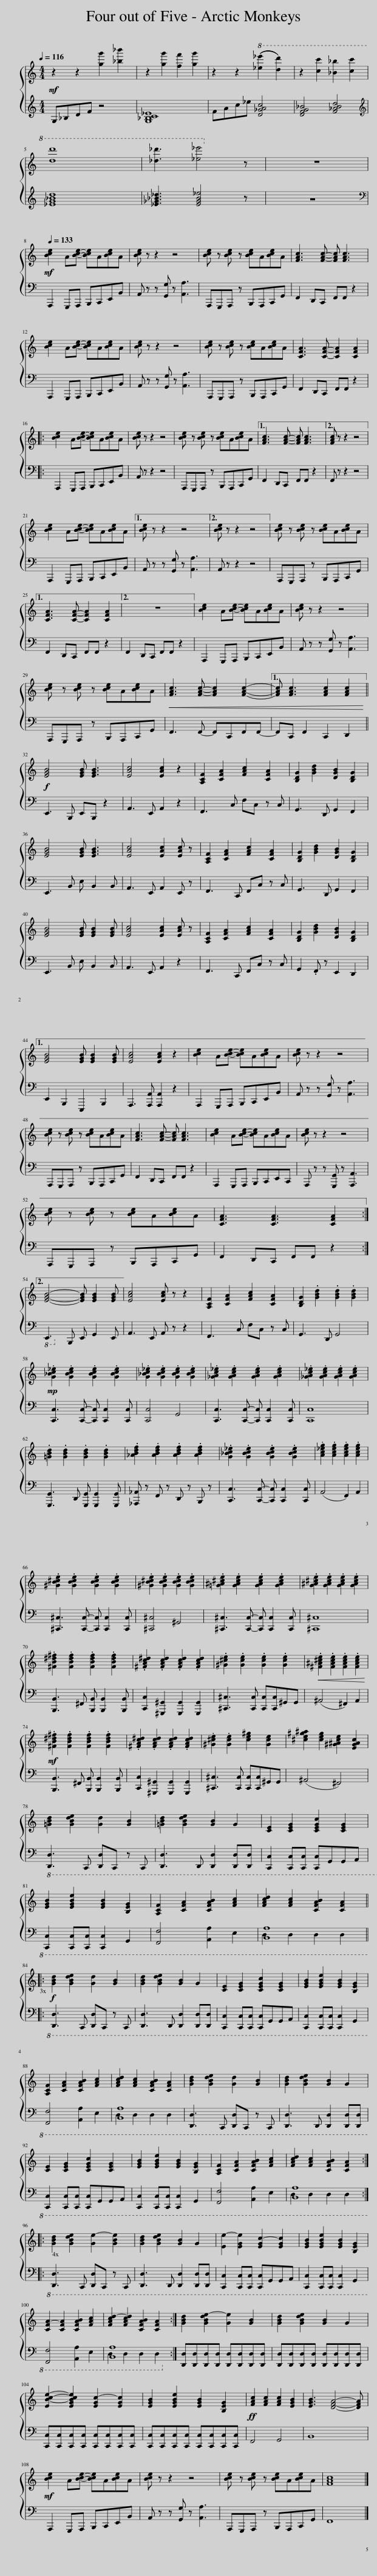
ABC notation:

X:1
%%score { 1 | ( 2 3 ) }
L:1/8
Q:1/4=116
M:4/4
I:linebreak $
K:C
V:1 treble
V:2 treble
V:3 treble
V:1
!mf! z2 z2 [gg']2 [_b_b']2 | z2 [gg']2 [ff']2 [gg']2 | z2 z2!8va(! (((([_e'_e'']2 [d'd'']2)))) | z2 [c'c'']2 [_b_b']2 [c'c'']2 |$ [d'd'']8 | %5
 [_d'_d'']3 [_e'_e'']4!8va)! z | z8 |$[Q:1/4=133]!mf! [Bce]2 A[Bce]- [Bce]A[Bce]A | [Bce] z z2 z4 | [Bce] z [Bce] z [Bce]A[Bce]A | %10
 [FAc]3 [FAc]- [FAc] [FAc]3 |$ [Bce]2 A[Bce]- [Bce]A[Bce]A | [Bce] z z2 z4 | [Bce] z [Bce] z [Bce]A[Bce]A | [CFA]3 [CFA]- [CFA]2 [CFA]2 |:$ %15
 [Bce]2 A[Bce]- [Bce]A[Bce]A | [Bce] z z2 z4 | [Bce] z [Bce] z [Bce]A[Bce]A |1 [FAc]3 [FAc]- [FAc] [FAc]3 ||2 [FAc] z z2 z4 ||$ %20
 [Bce]2 A[Bce]- [Bce]A[Bce]A |1 [Bce] z z2 z4 ||2 [Bce] z z2 z4 || [Bce] z [Bce] z [Bce]A[Bce]A |1$ [CFA]3 [CFA]- [CFA]2 [CFA]2 ||2 %25
 z8 || [Bce]2 A[Bce]- [Bce]A[Bce]A | [Bce] z z2 z4 |$ [Bce] z [Bce] z [Bce]A[Bce]A |!<(! [FAc]3 [FAc]- [FAc]2 [FAc]2- |1 %30
 [FAc] [FAc]3 [FAc]2 [FAc]2!<)! ||$!f! [EGB]4 [EGB] [EGB]3 | [EAc]4 [EAc]2 z2 | [A,CF]2 [CFA]2 [FAc]2 [CFA]2 | [B,DG]2 [GBd]2 [DGB]2 [B,DG]2 |$ %35
 [EGB]4 [EGB] [EGB]3 | [EAc]4 [EAc]2 [EAc] z | [A,CF]2 [CFA]2 [FAc]2 [CFA]2 | [B,DG]2 [GBd]2 [DGB]2 [B,DG]2 |$ [EGB]4 [EGB] [EGB]2 [EGB] | %40
 [EAc]4 [EAc]2 [EAc] z | [A,CF]2 [CFA]2 [FAc]2 [CFA]2 | [B,DG]2 [GBd]2 [DGB]2 [B,DG]2 |1$ [EGB]4 [EGB] [EGB]2 [EGB] | [EAc]4 [EAc]2 z2 | %45
 [Bce]2 A[Bce]- [Bce]A[Bce]A | [Bce] z z2 z4 |$ [Bce] z [Bce] z [Bce]A[Bce]A | [FAc]3 [FAc]- [FAc] [FAc]3 | [Bce]2 A[Bce]- [Bce]A[Bce]A | %50
 [Bce] z z2 z4 |$ [Bce] z [Bce] z [Bce]A[Bce]A | [CFA]3 [CFA]3 [CFA]2 :|2$ [EGB]4- [EGB] [EGB]2 [EGB] || [EAc]4 [EAc] z z2 | %55
 [A,CF]2 [CFA]2 [FAc]2 [CFA]2 | [B,DG]2 .[GBd]2 .[GBd]2 .[GBd]2 |$!mp! .[G_Bc_e]2 .[GBce]2 .[GBce]2 .[GBce]2 | .[G_Bc_e]2 .[GBce]2 .[GBce]2 .[GBce]2 | .[_GAc_e]2 .[GAce]2 .[GAce]2 .[GAce]2 | %60
 .[_GAc_e]2 .[GAce]2 .[GAce]2 .[GAce]2 |$ .[=GBd]2 .[GBd]2 .[GBd]2 .[GBd]2 | .[_ABdf]2 .[ABdf]2 .[ABdf]2 .[ABdf]2 | .[G_Bc_e]2 .[GBce]2 .[GBce]2 .[GBce]2 | .[Ac_eg]2 .[Aceg]2 .[Aceg]2 .[Aceg]2 |$ %65
 .[^GB^ce]2 .[GBce]2 .[GBce]2 .[GBce]2 | .[^GB^ce]2 .[GBce]2 .[GBce]2 .[GBce]2 | .[=G^A^ce]2 .[GAce]2 .[GAce]2 .[GAce]2 | .[G^A^ce]2 .[GAce]2 .[GAce]2 .[GAce]2 |$ .[^FB^d^f]2 .[FBdf]2 .[FBdf]2 .[FBdf]2 | %70
 .[^FAc^d]2 .[FAcd]2 .[FAcd]2 .[FAcd]2 | .[^G^ce]2 .[Gce]2 .[Gce]2 .[Gce]2 |!<(! .[^F^A^ce]2 .[FAce]2 .[FAce]2 .[FAce]2!<)! |$!mf! .[^FB^d^f]2 .[FBdf]2 .[FBdf]2 .[FBdf]2 | .[^FAc^d]2 .[FAcd]2 .[FAcd]2 .[FAcd]2 | %75
 .[^G^ce]2 .[Gce]2 [ce^g]2 [Gce]2 | [^ce^g^a]2 [ceg]2 [^G^Ace]2 [EGAc]2 |$ [=GBd]2 [GBde]2 [Gd]2 [GB]2 | [=GBd]2 [GBde]2 [GB]2 G2 | [CE]2 [CEG]2 [CEGc]2 [CEG]2 |$ %80
 [EGB]2 [EGBe]2 [EGB]2 [B,EG]2 | [A,CF]2 [CFA]2 [CFAB]2 [FAc]2 | [FAcd]2 [FAc]2 [CFAB]2 [CFA]2 |:$!f! [GBd]2 [GBde]2 [Gd]2 [GB]2 | [GBd]2 [GBde]2 [GB]2 G2 | %85
 [CE]2 [CEG]2 [CEGc]2 [CEG]2 | [EGB]2 [EGBe]2 [EGB]2 [B,EG]2 |$ [A,CF]2 [CFA]2 [CFAB]2 [FAc]2 | [FAcd]2 [FAc]2 [CFAB]2 [CFA]2 | [GBd]2 [GBde]2 [Gd]2 [GB]2 | %90
 [GBd]2 [GBde]2 [GB]2 G2 |$ [CE]2 [CEG]2 [CEGc]2 [CEG]2 | [EGB]2 [EGBe]2 [EGB]2 [B,EG]2 | [A,CF]2 [CFA]2 [CFAB]2 [FAc]2 | [FAcd]2 [FAc]2 [CFAB]2 [CFA]2 ::$ %95
 [GBd]2 [GBde]2 [Ge-]2 [GBe]2 | [GBd]2 [GBde]2 [GB]2 G2 | [Ee-]2 [EGe]2 [EGc-]2 [EGc]2 | [EGB]2 [EGBe]2 [EGB]2 [B,EG]2 |$ [CFA-]2 [CFA]2 [CFAB]2 [FAc]2 | %100
 [FAcd-]2 [FAcd]2 [CFAB]2 [CFA]2 :| [GBd]2 [GBde-]2 [Ge]2 [GB]2 | [GBd]2 [GBde]2 [GB]2 G2 |$ [EB-c-e-]2 [EGBce]2 [EGc-]2 [EGc]2 | [EGB]2 [EGBe]2 [EGB]2 [B,EG]2 | %105
!ff! [FAc]2 [FAc]2 [FAc]2 [EGB]2 | [EGB]3 [DFA]4- [DFA] |$!mf! [Bce]2 A[Bce]- [Bce]A[Bce]A | [Bce] z z2 z4 | [Bce] z [Bce] z [Bce]A[Bce]A | %110
 [FAc]8 |] %111
V:2
 G,_B,DF z4 | [G,_B,C_E]8 | FAc_e [D_GAc]4 | [DFG_B]4 [F_ABd]4 |$[K:treble] [_EG_Bd]8 | %5
 [_E_G_B_d]3 [EGB_e]4 z | z8 |$[K:bass] A,,,2 G,,,A,,, B,,,C,,E,,B,, | A,, z z [G,,G,] z [A,,A,]3 | A,,,G,,,A,,, z B,,,A,,,C,,G,, | %10
 F,,2 D,,C,, F,,F,, z2 |$ A,,,2 G,,,A,,, B,,,C,,E,,B,, | A,, z z [G,,G,] z [A,,A,]3 | A,,,G,,,A,,, z B,,,A,,,C,,G,, | F,,2 D,,C,, F,,F,, z2 |:$ %15
 A,,,2 G,,,A,,, B,,,C,,E,,B,, | A,, z z2 z4 | A,,,G,,,A,,, z B,,,A,,,C,,G,, |1 F,,2 D,,C,, F,,F,, z2 ||2 F,, z z2 z4 ||$ %20
 A,,,2 G,,,A,,, B,,,C,,E,,B,, |1 A,, z z [G,,G,] z [A,,A,]3 ||2 A,, z z2 z4 || A,,,G,,,A,,, z B,,,A,,,C,,G,, |1$ F,,2 D,,C,, F,,F,, z2 ||2 %25
 F,,2 D,,C,, F,,F,, z2 || A,,,2 G,,,A,,, B,,,C,,E,,B,, | A,, z z [G,,G,] z [A,,A,]3 |$ A,,,G,,,A,,, z B,,,A,,,C,,G,, | F,,3 F,,- F,,C,,F,,F,,- |1 %30
 F,,C,, F,,2 C,,2 D,,2 ||$ E,,3 B,,, E,,B,,, z2 | A,,3 E,, A,,2 z2 | F,,3 C, F,C, z C, | G,,3 D,, G,,2 F,,2 |$ %35
 E,,3 B,, E, B,,2 B,, | A,,3 E,, A,,2 E,, z | F,,3 C,, F,,C, z C, | G,,3 D,, G,,2 F,,2 |$ E,,3 B,, E, B,,2 B,, | %40
 A,,3 E,, A,,2 z2 | F,,3 C,, F,,C, z C, | G,,2 .F,, z E,,2 D,,2 |1$ E,,2 B,,,2 E,,,2 B,,,2 | A,,,3 [A,,,A,,] [A,,,A,,]2 z2 | %45
 A,,,2 G,,,A,,, B,,,C,,E,,B,, | A,, z z [G,,G,] z [A,,A,]3 |$ A,,,G,,,A,,, z B,,,A,,,C,,G,, | F,,2 D,,C,, F,,F,, z2 | A,,,2 G,,,A,,, B,,,C,,E,,C,, | %50
 A,,, z z [G,,,G,,] z [A,,,A,,]3 |$ A,,,G,,,A,,, z B,,,A,,,C,,G,, | F,,2 D,,C,, F,,F,, z2 :|2$!8vb(! E,,,3!8vb)! B,,, E,, G,,2 E,, || A,,3 E,, A,, z z2 | %55
 F,,3 C, F,C, z C, | G,,3 D,, G,,4 |$ [C,,C,]3 [C,,C,]- [C,,C,] [C,,C,]2 [C,,C,] | [C,,C,]4 G,,4 | [C,,C,]3 [C,,C,]- [C,,C,] [C,,C,]2 [C,,C,] | %60
 [C,,C,]8 |$ [G,,,G,,]3 D,, [G,,,G,,] [G,,,G,,]2 [G,,,G,,] | [_A,,,_A,,] z F,, z D,, z B,,, z | [C,,C,]3 [C,,C,]- [C,,C,] [C,,C,]2 [C,,C,] | (A,,4 F,,2) A,,2 |$ %65
 [^C,,^C,]3 [C,,C,]- [C,,C,] [C,,C,]2 [C,,C,] | [^C,,^C,]4 ^G,,4 | [^C,,^C,]3 [C,,C,]- [C,,C,] [C,,C,]2 [C,,C,] | [^C,,^C,]8 |$ [B,,,B,,]3 ^F,, [B,,,B,,] [B,,,B,,]2 [B,,,B,,] | %70
 [C,,C,]2 [^G,,,^G,,]2 [G,,,G,,]2 [G,,,G,,]2 | [^C,,^C,]3 [C,,C,] [C,,C,][C,,C,]^G,,G,, | (^A,,4 ^F,,2) A,,2 |$ [B,,,B,,]3 ^F,, [B,,,B,,] [B,,,B,,]2 [B,,,B,,] | [C,,C,]2 [^G,,,^G,,]2 [G,,,G,,]2 [G,,,G,,]2 | %75
 [^C,,^C,]3 [C,,C,] [C,,C,][C,,C,]^G,,G,, | (^A,,4 ^F,,4) |$!8vb(! [D,,,D,,]3 C,,, [D,,,D,,]C,,, z C,,, | [D,,,D,,]3 D,,, [D,,,D,,]2 [D,,,D,,][D,,,D,,] | [C,,,C,,]2 [C,,,C,,][C,,,C,,] [C,,,C,,]G,,,G,,,A,,, |$ %80
 [C,,,C,,]2 [C,,,C,,][C,,,C,,] [C,,,C,,]2 G,,,2 | [F,,,F,,]4 [A,,,A,,]2 E,,2 | [B,,,A,,]8 |:$ [D,,,D,,]3 C,,, [D,,,D,,]C,,, z C,,, | [D,,,D,,]3 D,,, [D,,,D,,]2 [D,,,D,,][D,,,D,,] | %85
 [C,,,C,,]2 [C,,,C,,][C,,,C,,] [C,,,C,,]G,,,G,,,A,,, | [C,,,C,,]2 [C,,,C,,][C,,,C,,] [C,,,C,,]2 G,,,2 |$ [F,,,F,,]4 [A,,,A,,]2 E,,2 | [B,,,A,,]8 | [D,,,D,,]3 C,,, [D,,,D,,]C,,, z C,,, | %90
 [D,,,D,,]3 D,,, [D,,,D,,]2 [D,,,D,,][D,,,D,,] |$ [C,,,C,,]2 [C,,,C,,][C,,,C,,] [C,,,C,,]G,,,G,,,A,,, | [C,,,C,,]2 [C,,,C,,][C,,,C,,] [C,,,C,,]2 G,,,2 | [F,,,F,,]4 [A,,,A,,]2 E,,2 | [B,,,A,,]8 ::$ %95
 [D,,,D,,]3 C,,, [D,,,D,,]C,,, z C,,, | [D,,,D,,]3 D,,, [D,,,D,,]2 [D,,,D,,][D,,,D,,] | [C,,,C,,]2 [C,,,C,,][C,,,C,,] [C,,,C,,]G,,,G,,,A,,, | [C,,,C,,]2 [C,,,C,,][C,,,C,,] [C,,,C,,]2 G,,,2 |$ [F,,,F,,]4 [A,,,A,,]2 E,,2 | %100
 [B,,,A,,]8!8vb)! :| [D,,D,][D,,D,][D,,D,][D,,D,] [D,,D,][D,,D,][D,,D,][D,,D,] | [D,,D,][D,,D,][D,,D,][D,,D,] [D,,D,][D,,D,][D,,D,][D,,D,] |$ [C,,C,][C,,C,][C,,C,][C,,C,] [C,,C,][C,,C,][C,,C,][C,,C,] | [C,,C,][C,,C,][C,,C,][C,,C,] [C,,C,][C,,C,][C,,C,][C,,C,] | %105
 F,,4 G,,4 | B,,8 |$ A,,,2 G,,,A,,, B,,,C,,E,,B,, | A,, z z [G,,G,] z [A,,A,]3 | A,,,G,,,A,,, z B,,,A,,,C,,G,, | %110
 F,,8 |] %111
V:3
 x8 | x8 | x8 | x8 |$[K:treble] x8 | %5
 x8 | x8 |$[K:bass] x8 | x8 | x8 | %10
 x8 |$ x8 | x8 | x8 | x8 |:$ %15
 x8 | x8 | x8 |1 x8 ||2 x8 ||$ %20
 x8 |1 x8 ||2 x8 || x8 |1$ x8 ||2 %25
 x8 || x8 | x8 |$ x8 | x8 |1 %30
 x8 ||$ x8 | x8 | x8 | x8 |$ %35
 x8 | x8 | x8 | x8 |$ x8 | %40
 x8 | x8 | x8 |1$ x8 | x8 | %45
 x8 | x8 |$ x8 | x8 | x8 | %50
 x8 |$ x8 | x8 :|2$!8vb(! x3!8vb)! x5 || x8 | %55
 x8 | x8 |$ x8 | x8 | x8 | %60
 x8 |$ x8 | x8 | x8 | x8 |$ %65
 x8 | x8 | x8 | x8 |$ x8 | %70
 x8 | x8 | x8 |$ x8 | x8 | %75
 x8 | x8 |$!8vb(! x8 | x8 | x8 |$ %80
 x8 | x8 | D,,2 D,,2 D,,2 D,,2 |:$ x8 | x8 | %85
 x8 | x8 |$ x8 | D,,2 D,,2 D,,2 D,,2 | x8 | %90
 x8 |$ x8 | x8 | x8 | D,,2 D,,2 D,,2 D,,2 ::$ %95
 x8 | x8 | x8 | x8 |$ x8 | %100
 D,,2 D,,2 D,,2 D,,2!8vb)! :| x8 | x8 |$ x8 | x8 | %105
 x8 | x8 |$ x8 | x8 | x8 | %110
 x8 |] %111
